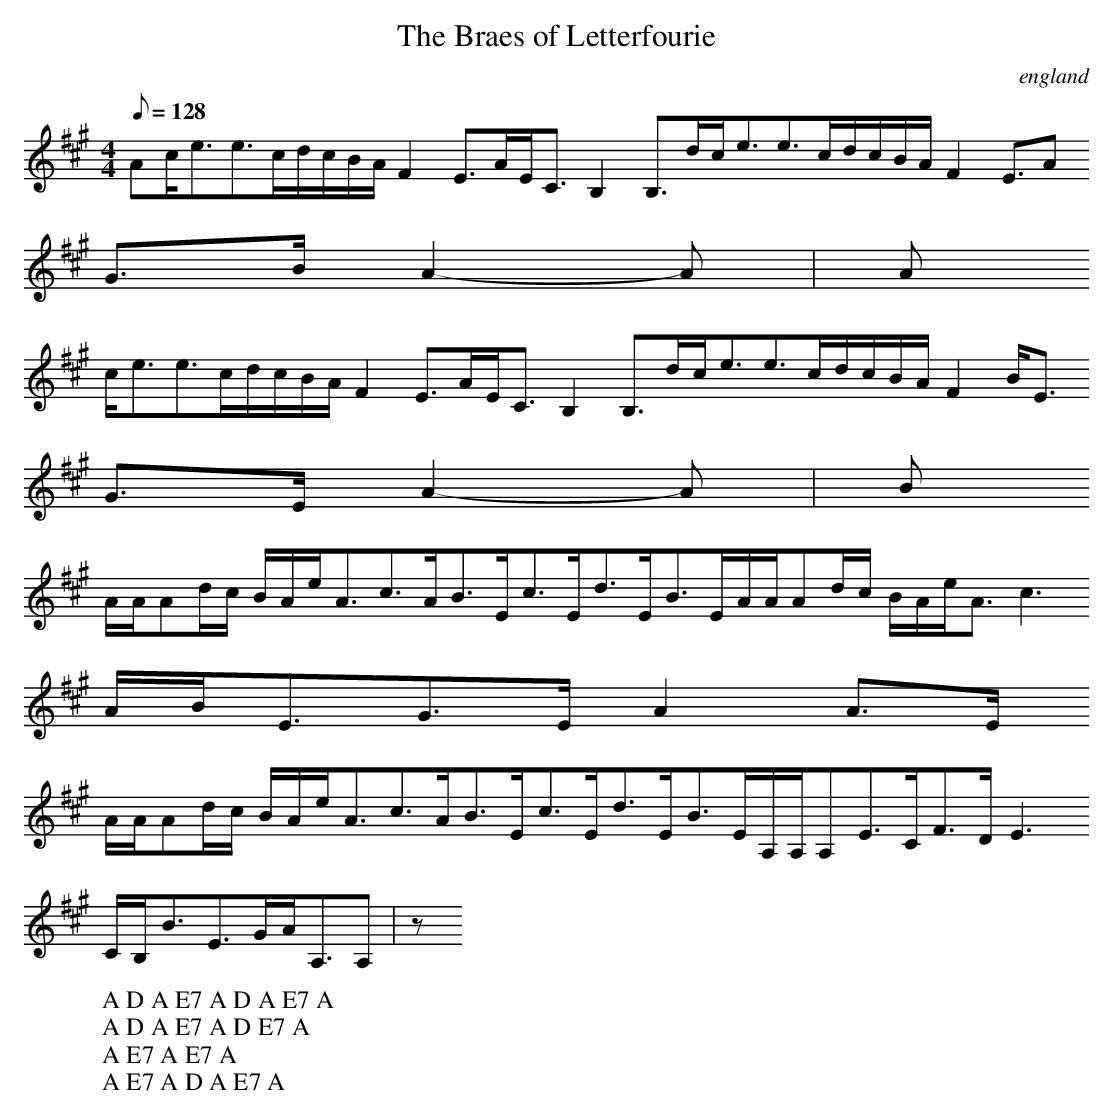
X:1
T:The Braes of Letterfourie
O:england
M:4/4
L:1/8
Q:128
K:A
Ac/e3/2e3/2c/d/c/B/A/F2E3/2A/E/C3/2B,2B,3/2d/c/e3/2e3/2c/d/c/B/A/F2E3/2A
/G3/2B/A2-A|A
W: A D A E7 A D A E7 A
c/e3/2e3/2c/d/c/B/A/F2E3/2A/E/C3/2B,2B,3/2d/c/e3/2e3/2c/d/c/B/A/F2B/E3/2
G3/2E/A2-A|B
W: A D A E7 A D E7 A
A/A/Ad/c/ B/A/e/A3/2c3/2A/B3/2E/c3/2E/d3/2E/B3/2E/A/A/Ad/c/ B/A/e/A3/2c3
/2A/B/E3/2G3/2E/A2A3/2E/
W: A E7 A E7 A
A/A/Ad/c/ B/A/e/A3/2c3/2A/B3/2E/c3/2E/d3/2E/B3/2E/A,/A,/A,E3/2C/F3/2D/E3
/2C/B,/B3/2E3/2G/A/A,3/2A,|z
W: A E7 A D A E7 A
